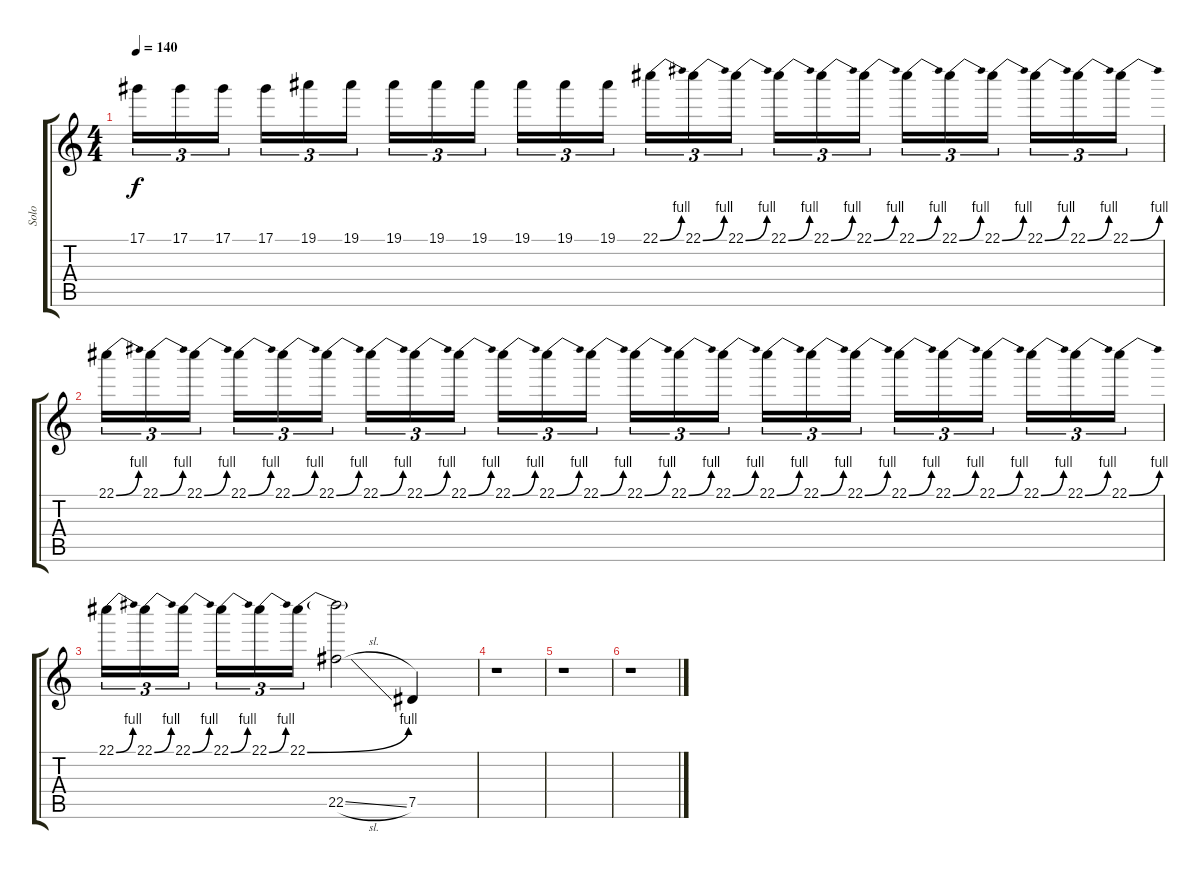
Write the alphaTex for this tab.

\track ("Solo" "Solo") {instrument overdrivenguitar}
\staff {score tabs}
\tuning (Eb4 Bb3 Gb3 Db3 Ab2 Eb2) {hide}
\ts (4 4)
\tempo 140
\clef g2
\ks c
17.1.16{tu (3 2) dy f} 17.1.16{tu (3 2)} 17.1.16{tu (3 2) beam splitsecondary} 17.1.16{tu (3 2)} 19.1.16{tu (3 2)} 19.1.16{tu (3 2)} 19.1.16{tu (3 2)} 19.1.16{tu (3 2)} 19.1.16{tu (3 2) beam splitsecondary} 19.1.16{tu (3 2)} 19.1.16{tu (3 2)} 19.1.16{tu (3 2)} 22.1{be (bend 0 0 60 4)}.16{tu (3 2)} 22.1{be (bend 0 0 60 4)}.16{tu (3 2)} 22.1{be (bend 0 0 60 4)}.16{tu (3 2) beam splitsecondary} 22.1{be (bend 0 0 60 4)}.16{tu (3 2)} 22.1{be (bend 0 0 60 4)}.16{tu (3 2)} 22.1{be (bend 0 0 60 4)}.16{tu (3 2)} 22.1{be (bend 0 0 60 4)}.16{tu (3 2)} 22.1{be (bend 0 0 60 4)}.16{tu (3 2)} 22.1{be (bend 0 0 60 4)}.16{tu (3 2) beam splitsecondary} 22.1{be (bend 0 0 60 4)}.16{tu (3 2)} 22.1{be (bend 0 0 60 4)}.16{tu (3 2)} 22.1{be (bend 0 0 60 4)}.16{tu (3 2)} |
22.1{be (bend 0 0 60 4)}.16{tu (3 2)} 22.1{be (bend 0 0 60 4)}.16{tu (3 2)} 22.1{be (bend 0 0 60 4)}.16{tu (3 2) beam splitsecondary} 22.1{be (bend 0 0 60 4)}.16{tu (3 2)} 22.1{be (bend 0 0 60 4)}.16{tu (3 2)} 22.1{be (bend 0 0 60 4)}.16{tu (3 2)} 22.1{be (bend 0 0 60 4)}.16{tu (3 2)} 22.1{be (bend 0 0 60 4)}.16{tu (3 2)} 22.1{be (bend 0 0 60 4)}.16{tu (3 2) beam splitsecondary} 22.1{be (bend 0 0 60 4)}.16{tu (3 2)} 22.1{be (bend 0 0 60 4)}.16{tu (3 2)} 22.1{be (bend 0 0 60 4)}.16{tu (3 2)} 22.1{be (bend 0 0 60 4)}.16{tu (3 2)} 22.1{be (bend 0 0 60 4)}.16{tu (3 2)} 22.1{be (bend 0 0 60 4)}.16{tu (3 2) beam splitsecondary} 22.1{be (bend 0 0 60 4)}.16{tu (3 2)} 22.1{be (bend 0 0 60 4)}.16{tu (3 2)} 22.1{be (bend 0 0 60 4)}.16{tu (3 2)} 22.1{be (bend 0 0 60 4)}.16{tu (3 2)} 22.1{be (bend 0 0 60 4)}.16{tu (3 2)} 22.1{be (bend 0 0 60 4)}.16{tu (3 2) beam splitsecondary} 22.1{be (bend 0 0 60 4)}.16{tu (3 2)} 22.1{be (bend 0 0 60 4)}.16{tu (3 2)} 22.1{be (bend 0 0 60 4)}.16{tu (3 2)} |
22.1{be (bend 0 0 60 4)}.16{tu (3 2) volume 0} 22.1{be (bend 0 0 60 4)}.16{tu (3 2)} 22.1{be (bend 0 0 60 4)}.16{tu (3 2) beam splitsecondary} 22.1{be (bend 0 0 60 4)}.16{tu (3 2)} 22.1{be (bend 0 0 60 4)}.16{tu (3 2)} 22.1{be (bend 0 0 60 4)}.16{tu (3 2)} (22.1{t} 22.5{sl}).2 7.5.4 |
r.1 |
r.1 |
r.1
